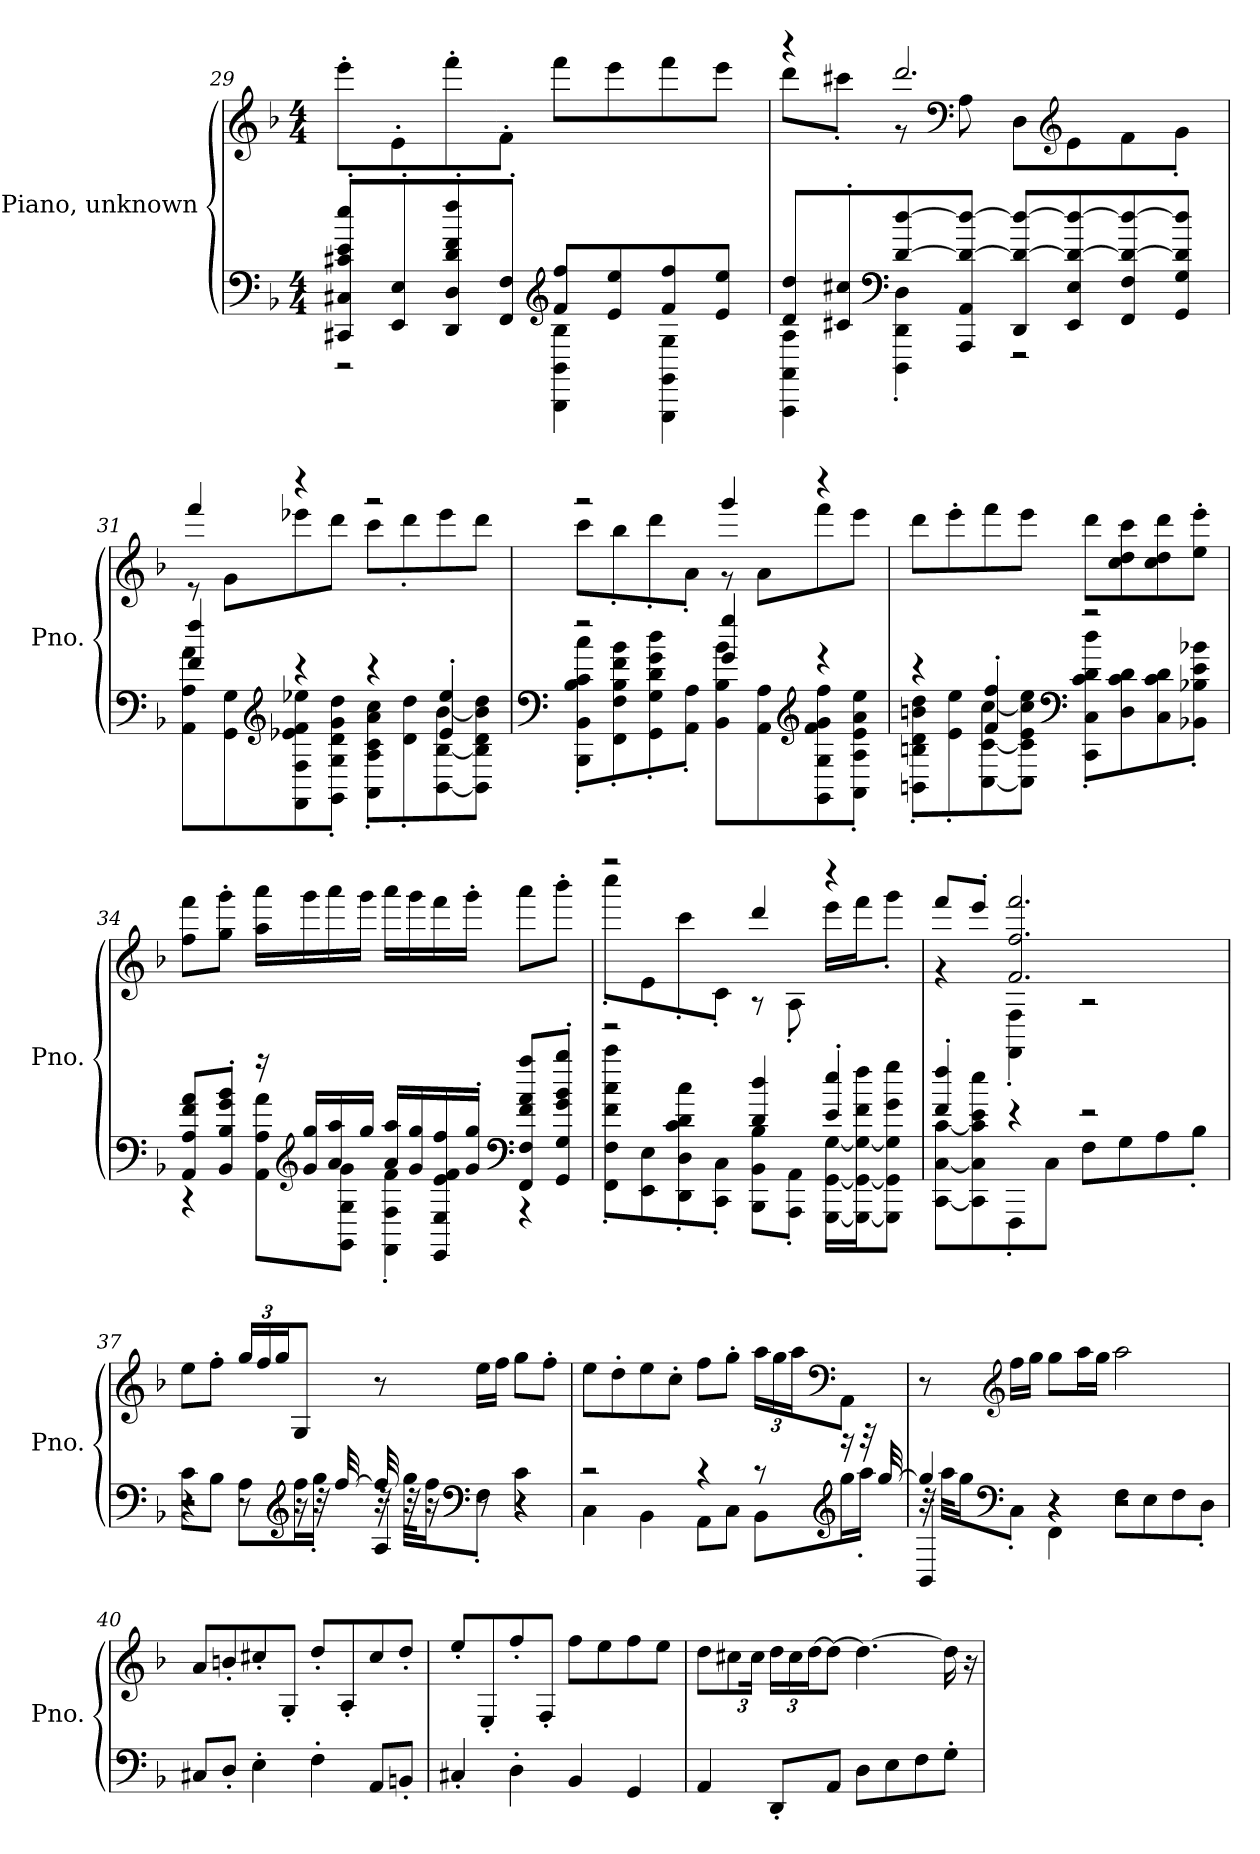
**kern	**kern
*part1	*part1
*staff2	*staff1
*I"Piano, unknown	*
*I'Pno.	*
!!LO:LB:g=z
*clefF4	*clefG2
*k[b-]	*k[b-]
*M4/4	*M4/4
=29	=29
*^	*
8CC#X/' 8C#X/' 8c#X/' 8e/' 8ee/'L	2r	8eee'\L
8EE/' 8E/'	.	8e'\
8DD/' 8D/' 8d/' 8f/' 8ff/'	.	8fff'\
8FF/' 8F/'J	.	8f'\J
*clefG2	*	*
8f/ 8ff/L	4BBB-\ 4BB-\ 4B-\	8fff\L
8e/ 8ee/	.	8eee\
8f/ 8ff/	4GGG\ 4GG\ 4G\	8fff\
8e/ 8ee/J	.	8eee\J
=30	=30	=30
*	*	*^
8d/ 8dd/L	4AAA\ 4AA\ 4A\	4r	8ddd\L
8c#X/' 8cc#X/'	.	.	8ccc#X'\J
*clefF4	*	*	*
[8d/ [8dd/	4DDD\' 4DD\' 4D\'	2.ddd/	8r
*	*	*clefF4	*
8AAA/ 8AA/ 8d/_ 8dd/_J	.	.	8A\
8DD/ 8d/_ 8dd/_L	2r	.	8D\L
*	*	*clefG2	*
8EE/ 8E/ 8d/_ 8dd/_	.	.	8e\
8FF/ 8F/ 8d/_ 8dd/_	.	.	8f\
8GG/ 8G/ 8d/] 8dd/]J	.	.	8g'\J
=31	=31	=31	=31
4f/ 4ff/	8AA\ 8A\ 8a\L	4fff/	8r
.	8GG\ 8G\	.	8g\L
*clefG2	*	*	*
4r	8FF\ 8F\ 8e-X\ 8f\ 8ee-X\	4r	8eee-X\
.	8GG\' 8G\' 8d\' 8g\' 8dd\'J	.	8ddd\J
4r	8AA\' 8A\' 8c\' 8a\' 8cc\'L	2r	8ccc\L
.	8d\' 8dd\'	.	8ddd'\
4e-/' 4ee-/'	[8BB-\ [8B-\ [8b-\	.	8eee-\
.	8BB-\] 8B-\] 8d\ 8b-\] 8dd\J	.	8ddd\J
!!LO:LB:g=z	!!
=32	=32	=32	=32
*clefF4	*	*	*
2r	8BBB-\' 8BB-\' 8B-\' 8c\' 8cc\'L	2r	8ccc\L
.	8FF\' 8F\' 8B-\' 8f\' 8b-\'	.	8bb-'\
.	8GG\' 8G\' 8d\' 8g\' 8dd\'	.	8ddd'\
.	8AA\' 8A\'J	.	8a'\J
4g/ 4gg/	8BB-\ 8B-\ 8b-\L	4ggg/	8r
.	8AA\ 8A\	.	8a\L
*clefG2	*	*	*
4r	8GG\ 8G\ 8f\ 8g\ 8ff\	4r	8fff\
.	8AA\' 8A\' 8e\' 8a\' 8ee\'J	.	8eee\J
*	*	*v	*v
=33	=33	=33
4r	8BBn\' 8Bn\' 8d\' 8bn\' 8dd\'L	8ddd\L
.	8e\' 8ee\'	8eee'\
4f/' 4ff/'	[8C\ [8c\ [8cc\	8fff\
.	8C\] 8c\] 8e\ 8cc\] 8ee\J	8eee\J
*clefF4	*	*
2r	8CC\' 8C\' 8c\' 8d\' 8dd\'L	8ddd\L
.	8D\ 8c\ 8d\	8cc\ 8dd\ 8ccc\
.	8C\ 8c\ 8d\	8cc\ 8dd\ 8ddd\
.	8BB-X\' 8B-X\' 8e\' 8b-X\'J	8ee\' 8eee\'J
!!LO:LB:g=z
=34	=34	=34
8AA/ 8A/ 8f/ 8a/L	4r	8ff\ 8fff\L
8BB-/' 8B-/' 8g/' 8b-/'J	.	8gg\' 8ggg\'J
16r	8AA\ 8A\ 8a\L	16aa\ 16aaa\LL
*clefG2	*	*
16g/ 16gg/LL	.	16ggg\
16a/ 16aa/	8GG\ 8G\ 8g\J	16aaa\
16gg/JJ	.	16ggg\JJ
16a/ 16aa/LL	4FF\' 4F\' 4f\'	16aaa\LL
16g/ 16gg/	.	16ggg\
16EE/ 16E/ 16e/ 16f/ 16ff/	.	16fff\
16g/' 16gg/'JJ	.	16ggg'\JJ
*clefF4	*	*
8FF/ 8F/ 8f/ 8a/ 8aa/L	4r	8aaa\L
8GG/' 8G/' 8g/' 8b-/' 8bb-/'J	.	8bbb-'\J
=35	=35	=35
*	*	*^
2r	8FF\' 8F\' 8f\' 8cc\' 8ccc\'L	2r	8cccc'\L
.	8EE\ 8E\	.	8e\
.	8DD\' 8D\' 8c\' 8d\' 8cc\'	.	8ccc'\
.	8CC\' 8C\'J	.	8c'\J
4d/ 4dd/	8BBB-\ 8BB-\ 8B-\L	4ddd/	8r
.	8AAA\' 8AA\'J	.	8A'\
4e/' 4ee/'	[16GGG\ [16GG\ [16G\LL	4r	16eee\LL
.	16GGG\_ 16GG\_ 16G\_ 16f\ 16ff\J	.	16fff\J
.	8GGG\] 8GG\] 8G\] 8g\ 8gg\J	.	8ggg'\J
=36	=36	=36	=36
4f/' 4ff/'	[8CC\ [8C\ [8c\L	8fff/L	4r
.	8CC\] 8C\] 8c\] 8e\ 8ee\	8eee'/J	.
4r	8FFF'\	2.f/ 2.ff/ 2.fff/	4FF\' 4F\'
.	8C\J	.	.
2r	8F\L	.	2r
.	8G\	.	.
.	8A\	.	.
.	8B-'\J	.	.
*	*	*v	*v
!!LO:LB:g=z
=37	=37	=37
*	*^	*
4r	8c\L	2r	8ee\L
.	8B-\J	.	8ff'\J
*	*	*	*Xbrackettup
8r	8A\L	.	24gg/LL
.	.	.	24ff/
.	.	.	24gg/J
*clefG2	*	*	*
16r	16ff\L	.	8G/J
32r	16gg'\JJ	.	.
[32ff/	.	.	.
32ff/]	32r	4A'/	8r
32r	32gg\KLL	.	.
16r	16ff\J	.	.
*clefF4	*	*	*
8r	8F'\J	.	16ee\LL
.	.	.	16ff\JJ
4r	4c\	4r	8gg\L
.	.	.	8ff'\J
*	*v	*v	*
=38	=38	=38
2r	4C\	8ee\L
.	.	8dd'\
.	4BB-\	8ee\
.	.	8cc'\J
4r	8AA\L	8ff\L
.	8C\J	8gg'\J
8r	8BB-\L	24aa\LL
.	.	24gg\
.	.	24aa\J
*clefG2	*	*clefF4
16r	16gg\L	8AA\J
32r	16aa'\JJ	.
[32gg/	.	.
!!LO:LB:g=z
=39	=39	=39
*	*^	*
4gg/]	32r	4BB-'/	8r
.	32aa\KLL	.	.
.	16gg\J	.	.
*clefF4	*	*	*clefG2
.	8C'\J	.	16ff\LL
.	.	.	16gg\JJ
4r	4FF\	4r	8gg\L
.	.	.	16aa\L
.	.	.	16gg\JJ
2r	8F\L	2r	2aa\
.	8E\	.	.
.	8F\	.	.
.	8D'\J	.	.
*v	*v	*v	*
=40	=40
8C#X/L	8a/L
8D'/J	8bn'/
4E'\	8cc#X'/
.	8G'/J
4F'\	8dd'/L
.	8A'/
8AA/L	8cc#/
8BBn'/J	8dd'/J
=41	=41
4C#X'/	8ee'/L
.	8E'/
4D'\	8ff'/
.	8F'/J
4BB-/	8ff\L
.	8ee\
4GG/	8ff\
.	8ee\J
!!LO:PB:g=z
=42	=42
4AA/	8dd\L
.	12cc#X\
.	24cc#\Jk
8DD'/L	24dd\LL
.	24cc#\
.	[24dd\J
8AA/J	8dd\J_
8D\L	4.dd\_
8E\	.
8F\	.
8G'\J	16dd\]
.	16r
=	=
*-	*-
